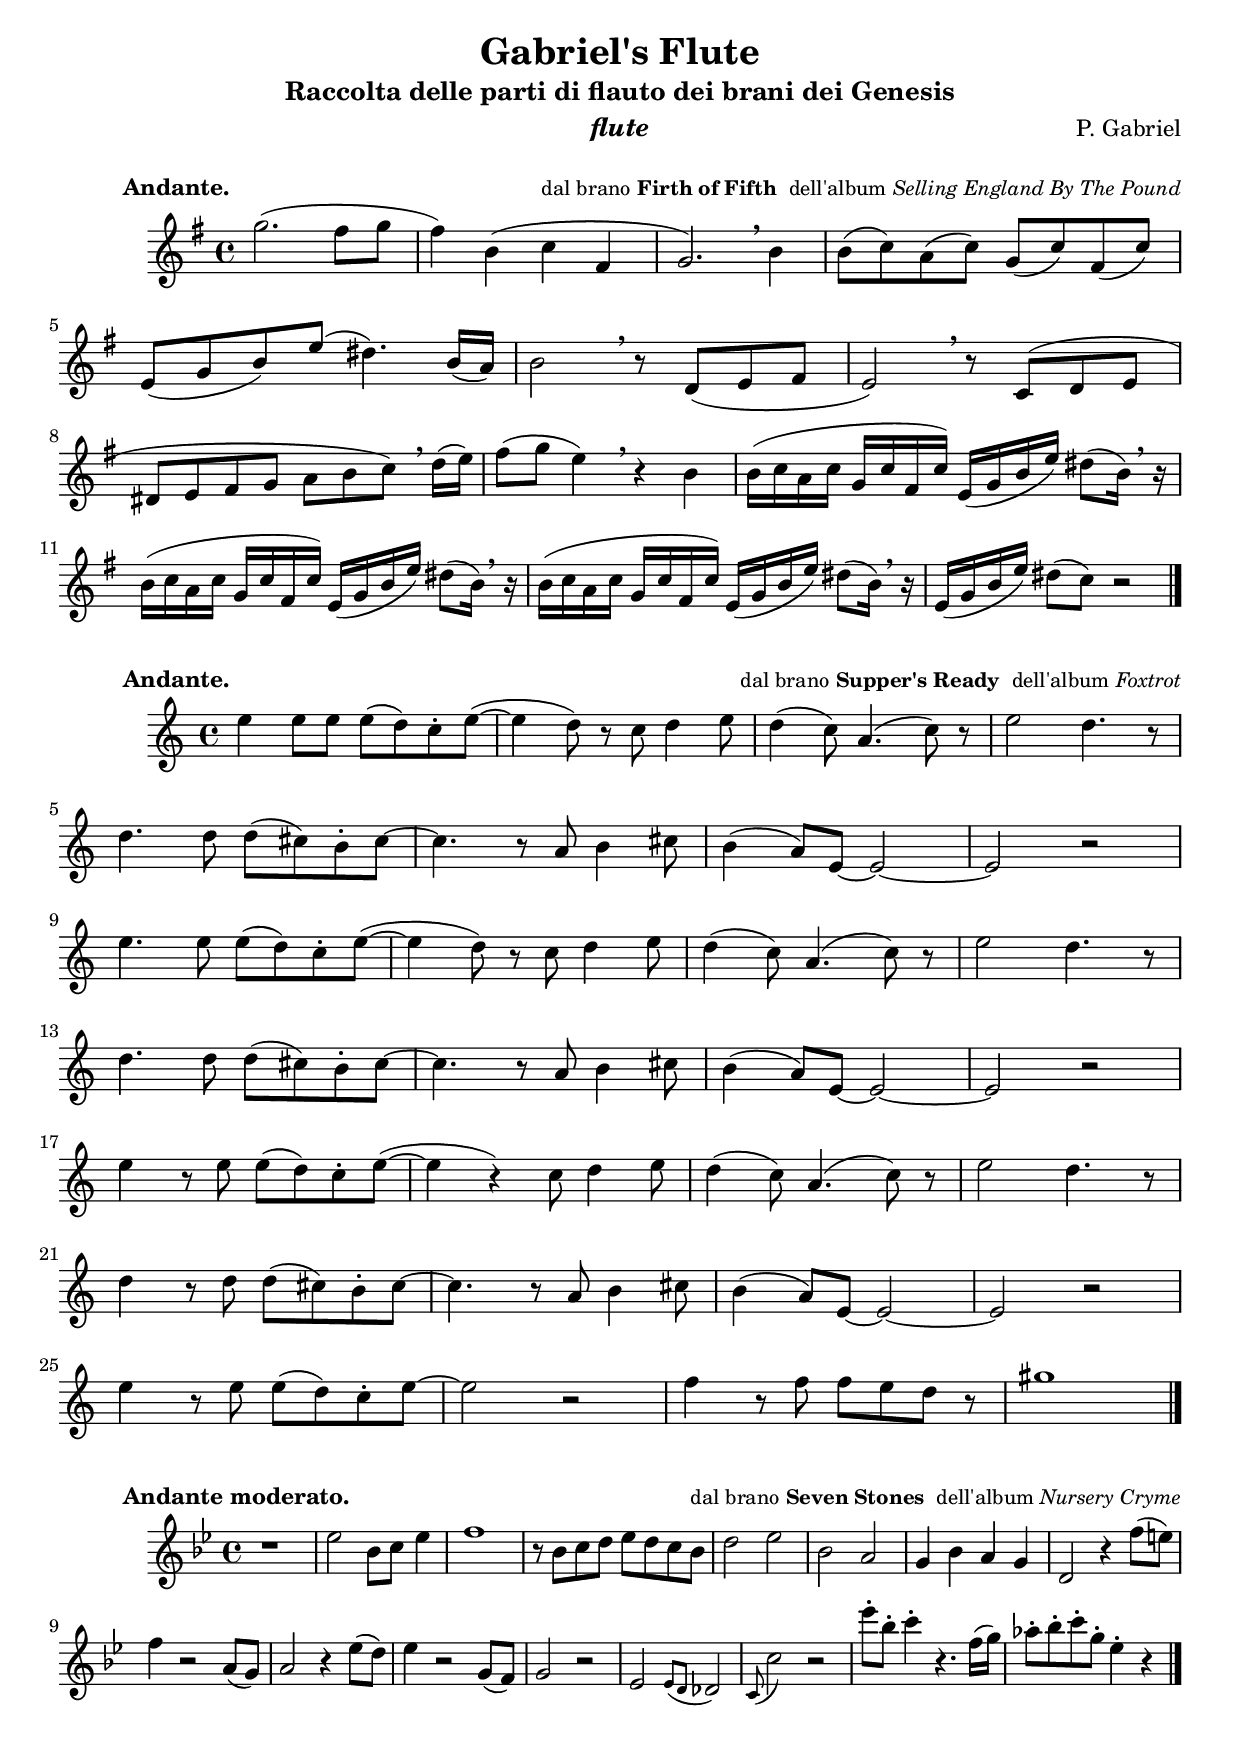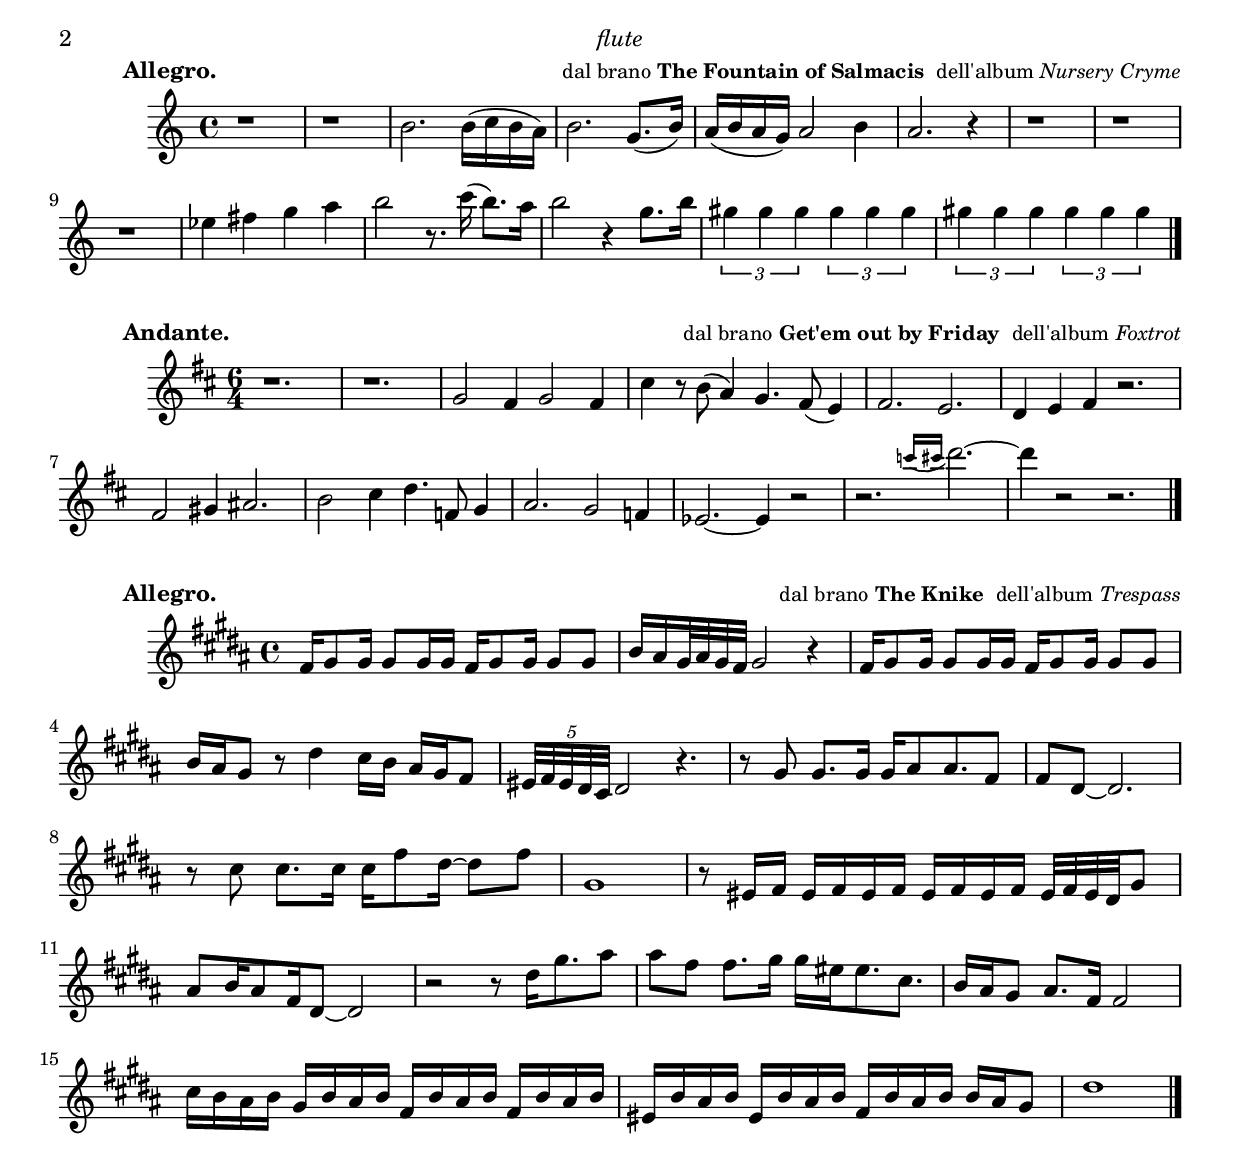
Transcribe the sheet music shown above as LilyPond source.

\version "2.10.13"


\version "2.10.13"


fof = \relative c'' {
    \time 4/4
    \key g \major
    \clef violin

    g'2.(                                          fis8 g8
    fis4)           b,4(             c4            fis,4
    g2.) \breathe                                  b4
    b8( c8)         a8( c8)          g8( c8)       fis,8( c'8)
    e,8( g8         b8) e8(          dis4.)        b16( a16)
    b2 \breathe                      r8 d,8(       e8 fis8
    e2) \breathe                     r8 c8(        d8 e8
    dis8 e8         fis8 g8          a8 b8 c8) \breathe   d16( e16)
    fis8( g8        e4) \breathe     r4            b4
    b16( c a c      g c fis, c')     e,( g b e)    dis8( b16) \breathe r16
    b16( c a c      g c fis, c')     e,( g b e)    dis8( b16) \breathe r16
    b16( c a c      g c fis, c')     e,( g b e)    dis8( b16) \breathe r16
    e,16( g b e)    dis8( c8)        r2
    \bar "|."
    \break
}

\version "2.10.13"


sr = \relative c'' {
    \time 4/4
    \key c \major
    \clef violin

    e4 e8 e8 e8( d8) c8\staccato e8( ~
    e4 d8) r8 c8 d4 e8
    d4( c8) a4.( c8) r8
    e2 d4. r8
    \break
    d4. d8 d8( cis8) b8\staccato cis8 ~
    cis4. r8 a8 b4 cis8
    b4( a8) e8 ~ e2 ~
    e2 r2
    \break
    e'4. e8 e8( d8) c8\staccato e8( ~
    e4 d8) r8 c8 d4 e8
    d4( c8) a4.( c8) r8
    e2 d4. r8
    \break
    d4. d8 d8( cis8) b8\staccato cis8 ~
    cis4. r8 a8 b4 cis8
    b4( a8) e8 ~ e2 ~
    e2 r2
    \break
    e'4 r8 e8 e8( d8) c8\staccato e8( ~
    e4 r4) c8 d4 e8
    d4( c8) a4.( c8) r8
    e2 d4. r8
    \break
    d4 r8 d8 d8( cis8) b8\staccato cis8 ~
    cis4. r8 a8 b4 cis8
    b4( a8) e8 ~ e2 ~
    e2 r2
    \break
    e'4 r8 e8 e8( d8) c8\staccato e8 ~
    e2 r2
    f4 r8 f8 f8 e8 d8 r8
    gis1
    \bar "|."
}

\version "2.10.13"


sstones = \relative c'' {
    \time 4/4
    \key bes \major
    \clef violin

    r1
    ees2 bes8 c8 ees4
    f1
    r8 bes, c d ees d c bes
    d2 ees2
    bes2 a
    g4 bes a g
    d2 r4 f'8( e)
    f4 r2 a,8( g)
    a2 r4 ees'8( d)
    ees4 r2 g,8( f)
    g2 r2
    ees2 \grace { ees8[( d8] } des2)
    \grace {c8(} c'2) r2
    ees'8\staccato bes\staccato c4\staccato r4. f,16( g)
    aes8\staccato bes\staccato c\staccato g\staccato ees4\staccato r4
    \bar "|."
    \pageBreak
}

\version "2.10.13"


salm = \relative c'' {
    \time 4/4
    \key c \major
    \clef violin

    r1
    r1
    b2. b16( c b a)
    b2. g8.( b16)
    a16( b a g) a2 b4
    a2. r4
    r1
    r1
    r1
    ees'4 fis g a
    b2 r8. c16( b8.) a16
    b2 r4 g8. b16
    \times 2/3 { gis4 gis gis } \times 2/3 { gis4 gis gis }
    \times 2/3 { gis4 gis gis } \times 2/3 { gis4 gis gis }

    \bar "|."
    \break
}

\version "2.10.13"


geobf = \relative c'' {
    \time 6/4
    \key d \major
    \clef violin

    r1.
    r1.
    g2 fis4 g2 fis4
    cis'4 r8 b8( a4) g4. fis8( e4)
    fis2. e2.
    d4 e4 fis4 r2.
    fis2 gis4 ais2.
    b2 cis4 d4. f,8 g4
    a2. g2 f4
    ees2. ~ ees4 r2
    r2. \grace { c''16[( cis16] } d2.) ~
    d4 r2 r2.

    \bar "|."
}

\version "2.10.13"


tknife = \relative c' {
    \time 4/4
    \key gis \minor
    \clef violin

    fis16 gis8 gis16 gis8 gis16 gis16 fis16 gis8 gis16 gis8 gis8
    b16 ais16 gis32 ais32 gis32 fis32 gis2 r4

    fis16 gis8 gis16 gis8 gis16 gis16 fis16 gis8 gis16 gis8 gis8
    b16 ais16 gis8 r8 dis'4 cis16 b16 ais16 gis16 fis8
    \times 4/5 {eis32 fis32 eis32 dis32 cis32} dis2 r4.

    r8 gis8 gis8. gis16 gis16 ais8 ais8. fis8
    fis8 dis8 ~ dis2.
    r8 cis'8 cis8. cis16 cis16 fis8 dis16 ~ dis8 fis8
    gis,1
    r8 eis16 fis16  eis16 fis16 eis16 fis16  eis16 fis16 eis16 fis16  eis32 fis32 eis32 dis32 gis8

    ais8 b16 ais8 fis16 dis8 ~ dis2
    r2 r8 dis'16 gis8. ais8
    ais8 fis fis8. gis16 gis16 eis16 eis8. cis8.
    b16 ais gis8 ais8. fis16 fis2
    cis'16 b ais b gis b ais b fis b ais b fis b ais b
    eis, b' ais b eis, b' ais b fis b ais b b ais gis8
    dis'1

    \bar "|."
}


\book {

    \header {
        title       = "Gabriel's Flute"
	subtitle    = "Raccolta delle parti di flauto dei brani dei Genesis"
	subsubtitle = ""
	instrument  = \markup \italic "flute"
        composer    = \markup { "P. Gabriel" }
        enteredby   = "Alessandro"
	arranger    = " "
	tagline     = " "
    }

    \score {
       \new Staff <<
            \set Staff.instrumentName = \markup \bold \bigger \bigger { \center-align { "" } }
	    \set Staff.midiInstrument = "flute"
                \fof
        >>
	\layout {}
	\midi {
            \context {
                \Score tempoWholesPerMinute = #(ly:make-moment 80 4)
            }
        }
        \header {
	    opus        = \markup \smaller {  "dal brano" \bold { "Firth of Fifth" } " dell'album" \italic { "Selling England By The Pound" }  }
	    piece       = \markup { \bold "          Andante." }
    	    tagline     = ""
        }
    }


    \score {
       \new Staff <<
            \set Staff.instrumentName = \markup \bold \bigger \bigger { \center-align { "" } }
	    \set Staff.midiInstrument = "flute"
                \sr
        >>
	\layout {}
	\midi {
            \context {
                \Score tempoWholesPerMinute = #(ly:make-moment 92 4)
            }
        }
        \header {
	    opus        = \markup \smaller {  "dal brano" \bold { "Supper's Ready" } " dell'album" \italic { "Foxtrot" }  }
	    piece       = \markup { \bold "          Andante." }
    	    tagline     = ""
        }
    }


    \score {
       \new Staff <<
            \set Staff.instrumentName = \markup \bold \bigger \bigger { \center-align { "" } }
	    \set Staff.midiInstrument = "flute"
                \sstones
        >>
	\layout {}
	\midi {
            \context {
                \Score tempoWholesPerMinute = #(ly:make-moment 120 4)
            }
        }
        \header {
	    opus        = \markup \smaller {  "dal brano" \bold { "Seven Stones" } " dell'album" \italic { "Nursery Cryme" }  }
	    piece       = \markup { \bold "          Andante moderato." }
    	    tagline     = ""
        }
    }


    \score {
       \new Staff <<
            \set Staff.instrumentName = \markup \bold \bigger \bigger { \center-align { "" } }
	    \set Staff.midiInstrument = "flute"
                \salm
        >>
	\layout {}
	\midi {
            \context {
                \Score tempoWholesPerMinute = #(ly:make-moment 144 4)
            }
        }
        \header {
	    opus        = \markup \smaller {  "dal brano" \bold { "The Fountain of Salmacis" } " dell'album" \italic { "Nursery Cryme" }  }
	    piece       = \markup { \bold "          Allegro." }
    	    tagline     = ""
        }
    }


    \score {
       \new Staff <<
            \set Staff.instrumentName = \markup \bold \bigger \bigger { \center-align { "" } }
	    \set Staff.midiInstrument = "flute"
                \geobf
        >>
	\layout {}
	\midi {
            \context {
                \Score tempoWholesPerMinute = #(ly:make-moment 80 4)
            }
        }
        \header {
	    opus        = \markup \smaller {  "dal brano" \bold { "Get'em out by Friday" } " dell'album" \italic { "Foxtrot" }  }
	    piece       = \markup { \bold "          Andante." }
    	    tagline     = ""
        }
    }


    \score {
       \new Staff <<
            \set Staff.instrumentName = \markup \bold \bigger \bigger { \center-align { "" } }
	    \set Staff.midiInstrument = "flute"
                \tknife
        >>
	\layout {}
	\midi {
            \context {
                \Score tempoWholesPerMinute = #(ly:make-moment 80 4)
            }
        }
        \header {
	    opus        = \markup \smaller {  "dal brano" \bold { "The Knike" } " dell'album" \italic { "Trespass" }  }
	    piece       = \markup { \bold "          Allegro." }
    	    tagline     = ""
        }
    }

}